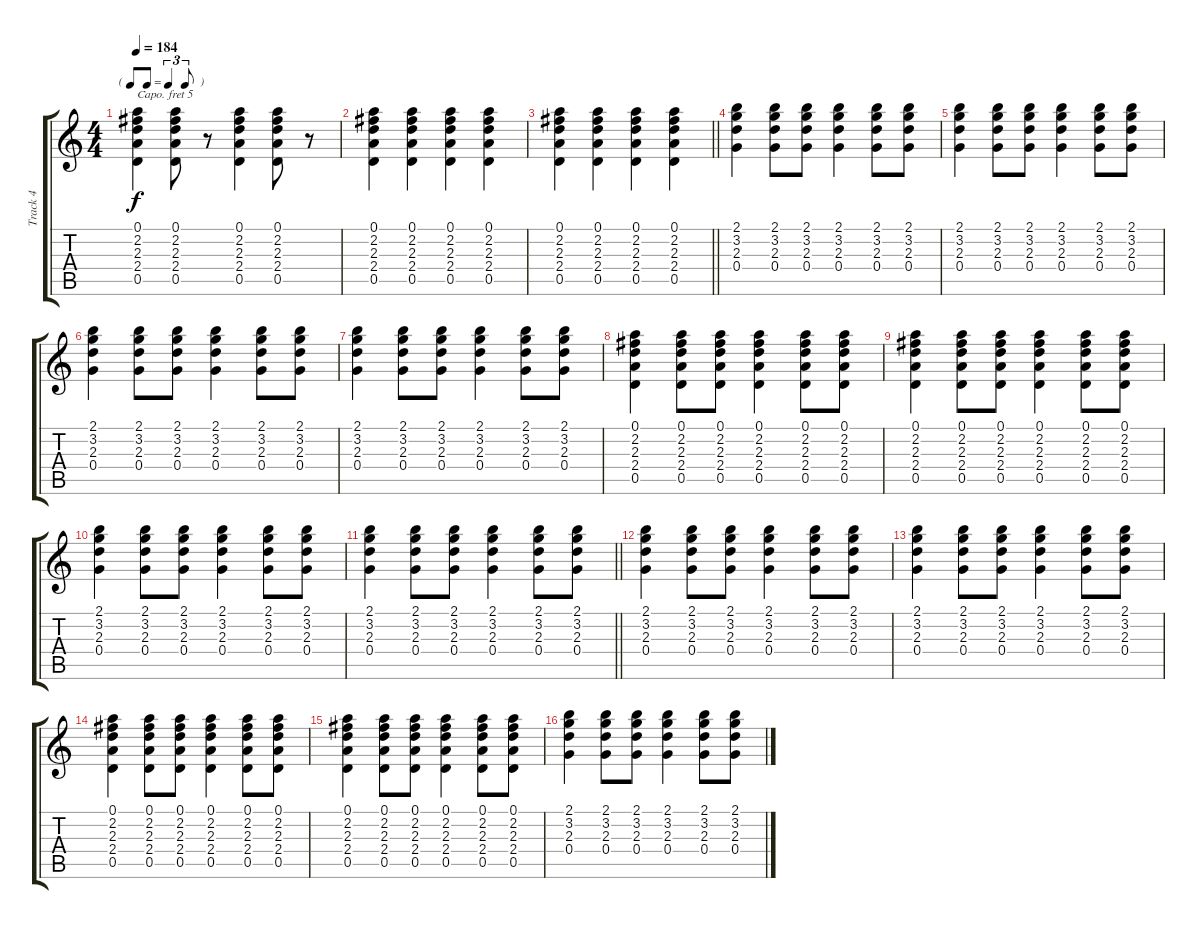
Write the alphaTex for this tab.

\track ("Track 4" "Track 4") {instrument acousticguitarsteel}
\staff {score tabs}
\capo 5
\tuning (E4 B3 G3 D3 A2 E2) {hide}
\ts (4 4)
\tf triplet8th
\tempo 184
\clef g2
\ks c
(0.1 2.2 2.3 2.4 0.5).4{dy f} (0.1 2.2 2.3 2.4 0.5).8 r.8 (0.1 2.2 2.3 2.4 0.5).4 (0.1 2.2 2.3 2.4 0.5).8 r.8 |
(0.1 2.2 2.3 2.4 0.5).4 (0.1 2.2 2.3 2.4 0.5).4 (0.1 2.2 2.3 2.4 0.5).4 (0.1 2.2 2.3 2.4 0.5).4 |
\barLineRight lightlight
(0.1 2.2 2.3 2.4 0.5).4 (0.1 2.2 2.3 2.4 0.5).4 (0.1 2.2 2.3 2.4 0.5).4 (0.1 2.2 2.3 2.4 0.5).4 |
(2.1 3.2 2.3 0.4).4 (2.1 3.2 2.3 0.4).8 (2.1 3.2 2.3 0.4).8 (2.1 3.2 2.3 0.4).4 (2.1 3.2 2.3 0.4).8 (2.1 3.2 2.3 0.4).8 |
(2.1 3.2 2.3 0.4).4 (2.1 3.2 2.3 0.4).8 (2.1 3.2 2.3 0.4).8 (2.1 3.2 2.3 0.4).4 (2.1 3.2 2.3 0.4).8 (2.1 3.2 2.3 0.4).8 |
(2.1 3.2 2.3 0.4).4 (2.1 3.2 2.3 0.4).8 (2.1 3.2 2.3 0.4).8 (2.1 3.2 2.3 0.4).4 (2.1 3.2 2.3 0.4).8 (2.1 3.2 2.3 0.4).8 |
(2.1 3.2 2.3 0.4).4 (2.1 3.2 2.3 0.4).8 (2.1 3.2 2.3 0.4).8 (2.1 3.2 2.3 0.4).4 (2.1 3.2 2.3 0.4).8 (2.1 3.2 2.3 0.4).8 |
(0.1 2.2 2.3 2.4 0.5).4 (0.1 2.2 2.3 2.4 0.5).8 (0.1 2.2 2.3 2.4 0.5).8 (0.1 2.2 2.3 2.4 0.5).4 (0.1 2.2 2.3 2.4 0.5).8 (0.1 2.2 2.3 2.4 0.5).8 |
(0.1 2.2 2.3 2.4 0.5).4 (0.1 2.2 2.3 2.4 0.5).8 (0.1 2.2 2.3 2.4 0.5).8 (0.1 2.2 2.3 2.4 0.5).4 (0.1 2.2 2.3 2.4 0.5).8 (0.1 2.2 2.3 2.4 0.5).8 |
(2.1 3.2 2.3 0.4).4 (2.1 3.2 2.3 0.4).8 (2.1 3.2 2.3 0.4).8 (2.1 3.2 2.3 0.4).4 (2.1 3.2 2.3 0.4).8 (2.1 3.2 2.3 0.4).8 |
\barLineRight lightlight
(2.1 3.2 2.3 0.4).4 (2.1 3.2 2.3 0.4).8 (2.1 3.2 2.3 0.4).8 (2.1 3.2 2.3 0.4).4 (2.1 3.2 2.3 0.4).8 (2.1 3.2 2.3 0.4).8 |
(2.1 3.2 2.3 0.4).4 (2.1 3.2 2.3 0.4).8 (2.1 3.2 2.3 0.4).8 (2.1 3.2 2.3 0.4).4 (2.1 3.2 2.3 0.4).8 (2.1 3.2 2.3 0.4).8 |
(2.1 3.2 2.3 0.4).4 (2.1 3.2 2.3 0.4).8 (2.1 3.2 2.3 0.4).8 (2.1 3.2 2.3 0.4).4 (2.1 3.2 2.3 0.4).8 (2.1 3.2 2.3 0.4).8 |
(0.1 2.2 2.3 2.4 0.5).4 (0.1 2.2 2.3 2.4 0.5).8 (0.1 2.2 2.3 2.4 0.5).8 (0.1 2.2 2.3 2.4 0.5).4 (0.1 2.2 2.3 2.4 0.5).8 (0.1 2.2 2.3 2.4 0.5).8 |
(0.1 2.2 2.3 2.4 0.5).4 (0.1 2.2 2.3 2.4 0.5).8 (0.1 2.2 2.3 2.4 0.5).8 (0.1 2.2 2.3 2.4 0.5).4 (0.1 2.2 2.3 2.4 0.5).8 (0.1 2.2 2.3 2.4 0.5).8 |
(2.1 3.2 2.3 0.4).4 (2.1 3.2 2.3 0.4).8 (2.1 3.2 2.3 0.4).8 (2.1 3.2 2.3 0.4).4 (2.1 3.2 2.3 0.4).8 (2.1 3.2 2.3 0.4).8
